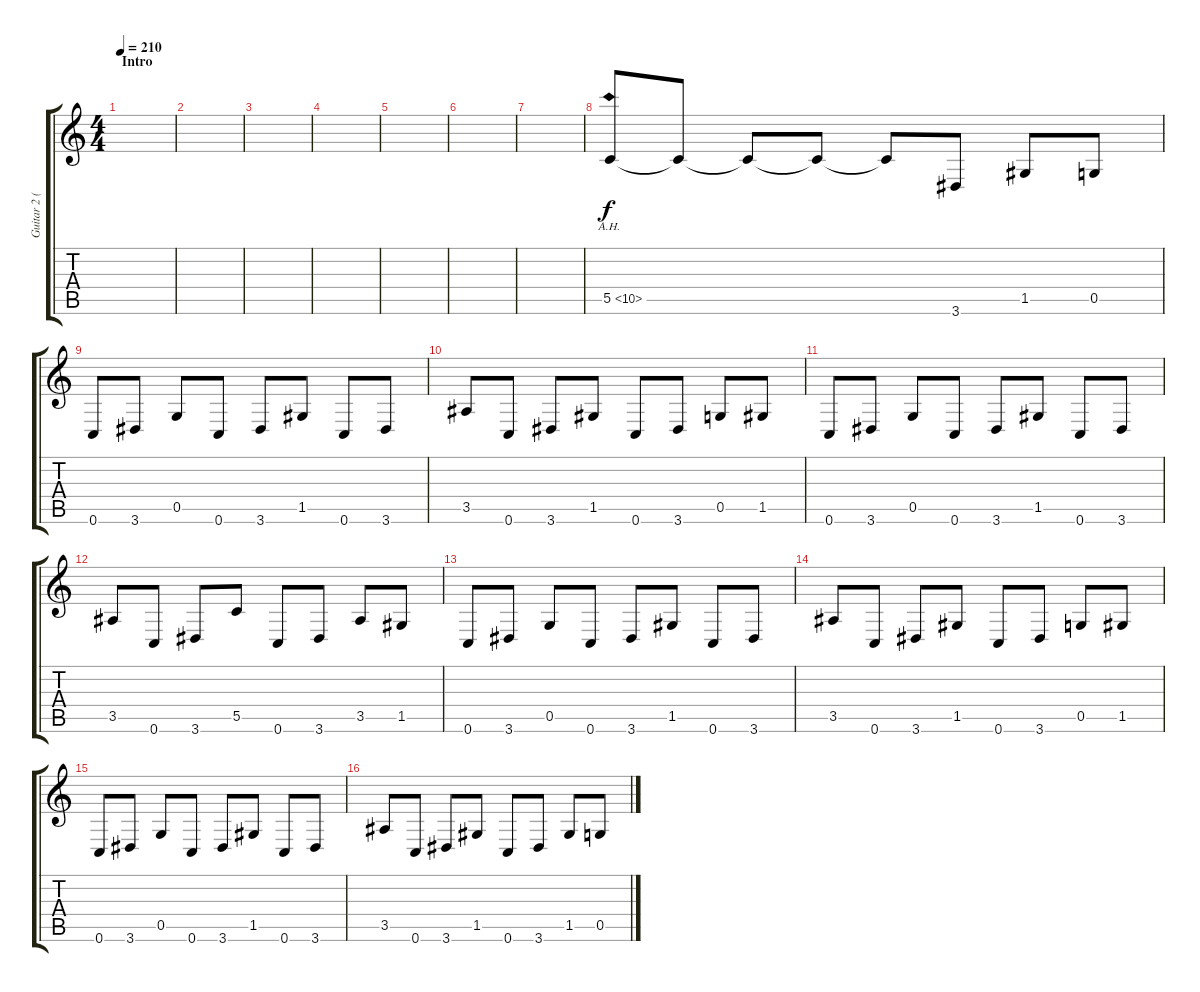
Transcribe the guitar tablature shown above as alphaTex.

\track ("Guitar 2 (Solo Guitar)" "Guitar 2 (") {instrument overdrivenguitar}
\staff {score tabs}
\tuning (D4 A3 F3 C3 G2 C2) {hide}
\ts (4 4)
\section ("" "Intro")
\tempo 210
\clef g2
\ks c
|
|
|
|
|
|
|
5.5{ah 5}.8 5.5{t}.8 5.5{t}.8 5.5{t}.8 5.5{t}.8 3.6.8 1.5.8 0.5.8 |
0.6.8 3.6.8 0.5.8 0.6.8 3.6.8 1.5.8 0.6.8 3.6.8 |
3.5.8 0.6.8 3.6.8 1.5.8 0.6.8 3.6.8 0.5.8 1.5.8 |
0.6.8 3.6.8 0.5.8 0.6.8 3.6.8 1.5.8 0.6.8 3.6.8 |
3.5.8 0.6.8 3.6.8 5.5.8 0.6.8 3.6.8 3.5.8 1.5.8 |
0.6.8 3.6.8 0.5.8 0.6.8 3.6.8 1.5.8 0.6.8 3.6.8 |
3.5.8 0.6.8 3.6.8 1.5.8 0.6.8 3.6.8 0.5.8 1.5.8 |
0.6.8 3.6.8 0.5.8 0.6.8 3.6.8 1.5.8 0.6.8 3.6.8 |
3.5.8 0.6.8 3.6.8 1.5.8 0.6.8 3.6.8 1.5.8 0.5.8
